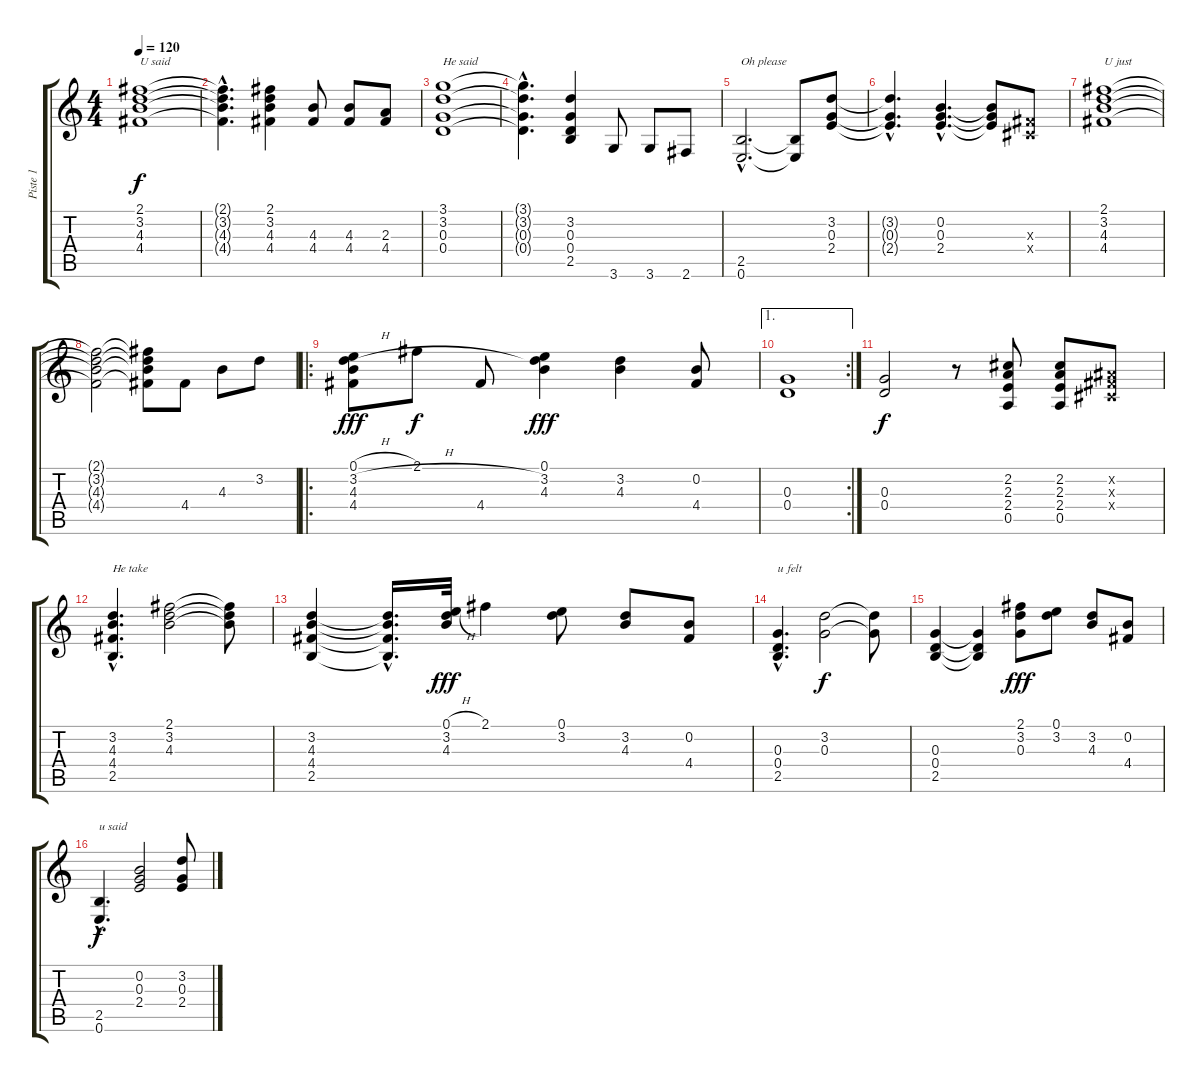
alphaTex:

\track ("Piste 1" "Piste 1") {instrument acousticguitarsteel}
\staff {score tabs}
\tuning (E4 B3 G3 D3 A2 E2) {hide}
\ts (4 4)
\tempo 120
\clef g2
\ks c
(2.1 3.2 4.3 4.4).1{txt "U said" dy f} |
(2.1{hac t} 3.2{hac t} 4.3{hac t} 4.4{hac t}).4{d} (2.1 3.2 4.3 4.4).4 (4.3 4.4).8 (4.3 4.4).8 (2.3 4.4).8 |
(3.1 3.2 0.3 0.4).1{txt "He said"} |
(3.1{hac t} 3.2{hac t} 0.3{hac t} 0.4{hac t}).4{d} (3.2 0.3 0.4 2.5).4 3.6.8 3.6.8 2.6.8 |
(2.5{hac} 0.6{hac}).2{d txt "Oh please"} (2.5{t} 0.6{t}).8 (3.2 0.3 2.4).8 |
(3.2{hac t} 0.3{hac t} 2.4{hac t}).4{d} (0.2{hac} 0.3{hac} 2.4{hac}).4{d} (0.2{t} 0.3{t} 2.4{t}).8 (-1.3{x} -1.4{x}).8 |
(2.1 3.2 4.3 4.4).1{txt "U just"} |
(2.1{t} 3.2{t} 4.3{t} 4.4{t}).2 (2.1{t} 3.2{t} 4.3{t} 4.4{t}).8 4.4.8 4.3.8 3.2.8 |
\ro
(0.1{h} 3.2{h} 4.3 4.4).8{dy fff} 2.1.8{dy f} 4.4.8 (0.1 3.2 4.3).4{dy fff} (3.2 4.3).4 (0.2 4.4).8 |
\ae 1
\rc 2
(0.3 0.4).1 |
(0.3 0.4).2{dy f} r.8 (2.2 2.3 2.4 0.5).8 (2.2 2.3 2.4 0.5).8 (-1.2{x} -1.3{x} -1.4{x}).8 |
(3.2{hac} 4.3{hac} 4.4{hac} 2.5{hac}).4{d txt "He take" volume 4} (2.1 3.2 4.3).2 (2.1{t} 3.2{t} 4.3{t}).8 |
(3.2 4.3 4.4 2.5).4 (3.2{hac t} 4.3{hac t} 4.4{hac t} 2.5{hac t}).16{d} (0.1{h} 3.2 4.3).32{dy fff} 2.1.4 (0.1 3.2).8 (3.2 4.3).8 (0.2 4.4).8 |
(0.3{hac} 0.4{hac} 2.5{hac}).4{d txt "u felt"} (3.2 0.3).2{dy f} (3.2{t} 0.3{t}).8 |
(0.3 0.4 2.5).4 (0.3{t} 0.4{t} 2.5{t}).4 (2.1 3.2 0.3).8{dy fff} (0.1 3.2).8 (3.2 4.3).8 (0.2 4.4).8 |
(2.5{hac} 0.6{hac}).4{d txt "u said" dy f} (0.2 0.3 2.4).2 (3.2 0.3 2.4).8
